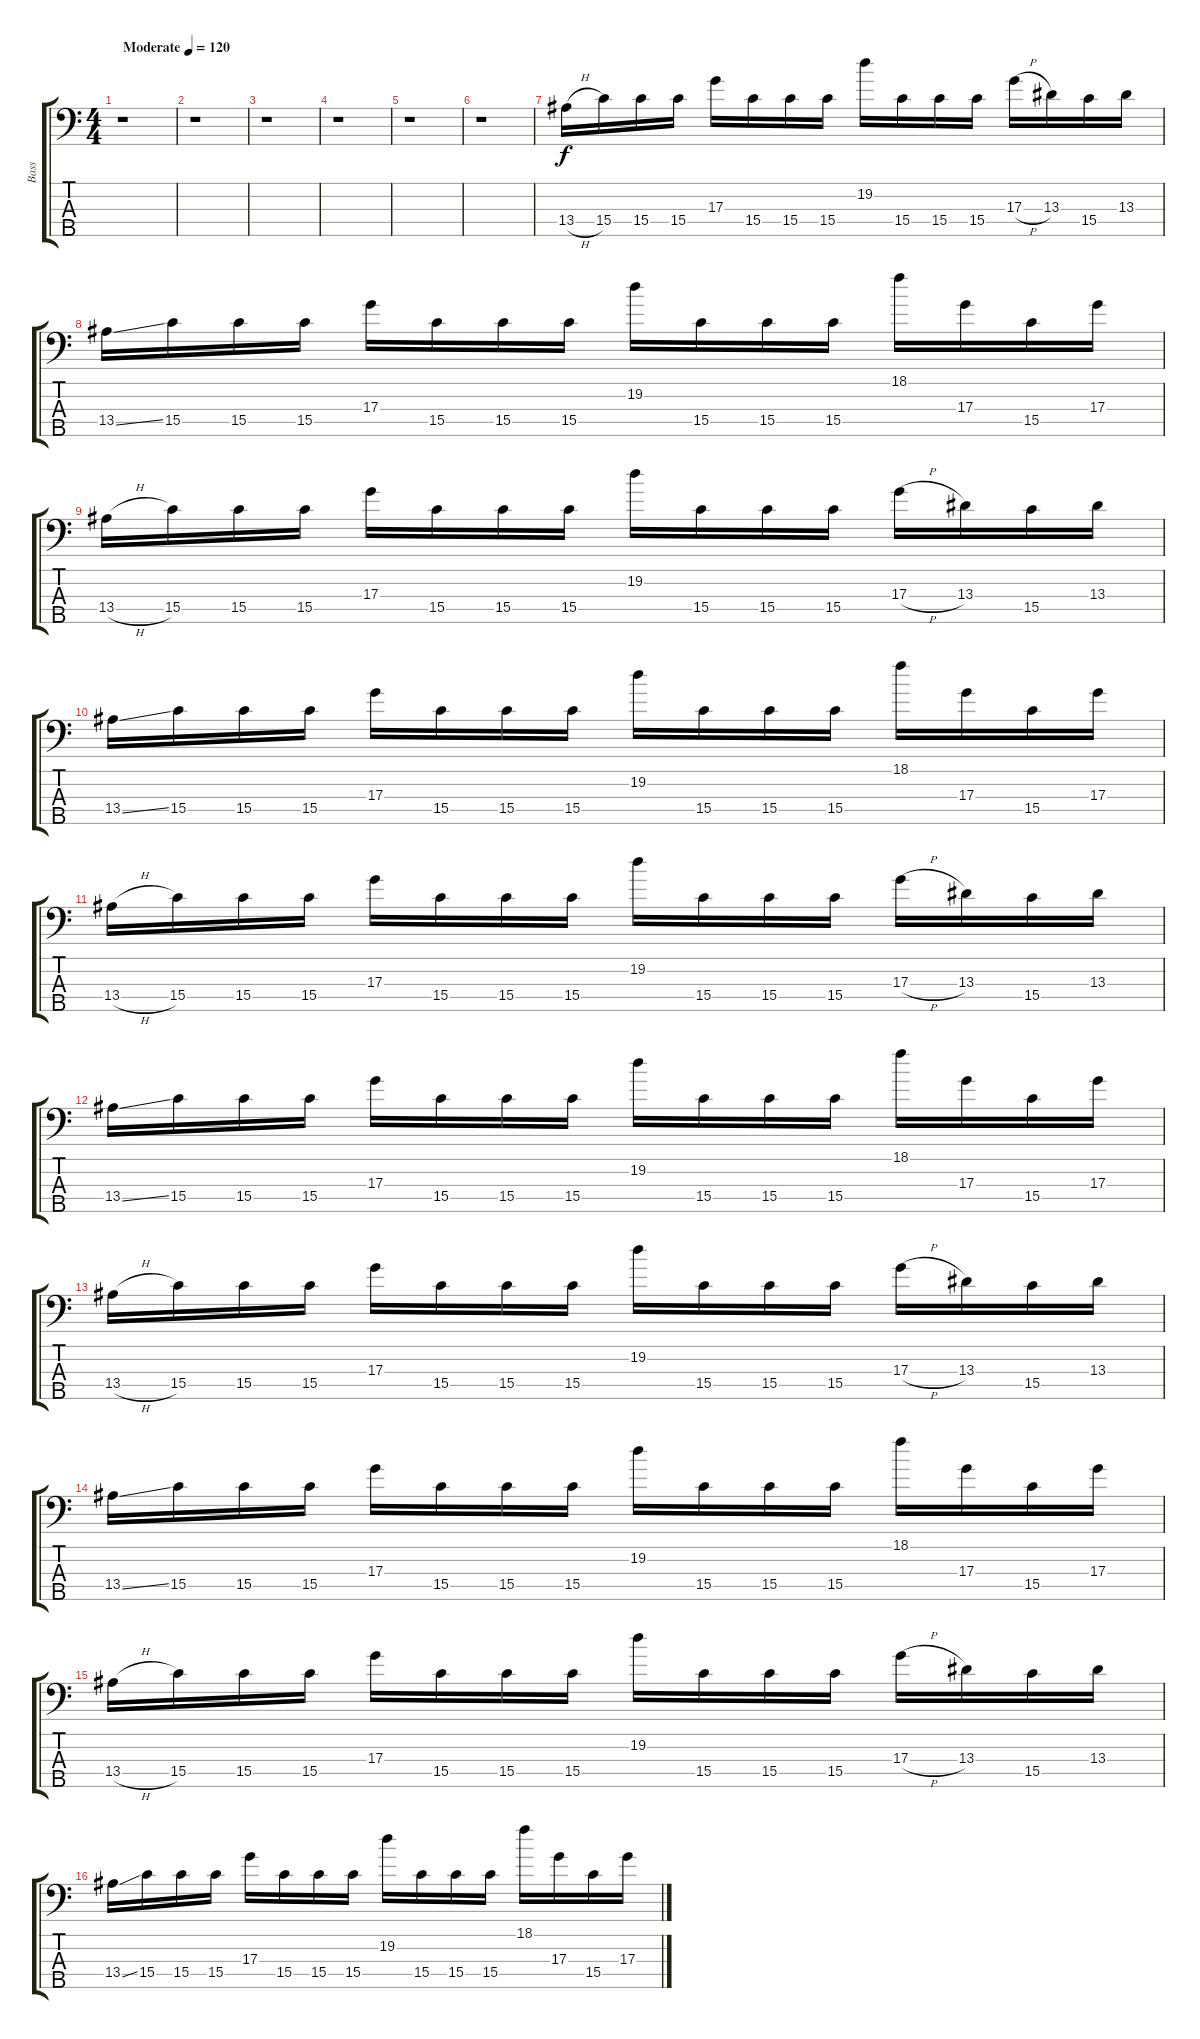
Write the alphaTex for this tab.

\track ("Bass" "Bass") {instrument electricbassfinger}
\staff {score tabs}
\tuning (B2 G2 D2 A1 E1) {hide}
\ts (4 4)
\tempo (120 "Moderate")
\clef f4
\ks c
r.1{dy f instrument electricbassfinger} |
r.1 |
r.1 |
r.1 |
r.1 |
r.1 |
13.4{h}.16 15.4.16 15.4.16 15.4.16 17.3.16 15.4.16 15.4.16 15.4.16 19.2.16 15.4.16 15.4.16 15.4.16 17.3{h}.16 13.3.16 15.4.16 13.3.16 |
13.4{ss}.16 15.4.16 15.4.16 15.4.16 17.3.16 15.4.16 15.4.16 15.4.16 19.2.16 15.4.16 15.4.16 15.4.16 18.1.16 17.3.16 15.4.16 17.3.16 |
13.4{h}.16 15.4.16 15.4.16 15.4.16 17.3.16 15.4.16 15.4.16 15.4.16 19.2.16 15.4.16 15.4.16 15.4.16 17.3{h}.16 13.3.16 15.4.16 13.3.16 |
13.4{ss}.16 15.4.16 15.4.16 15.4.16 17.3.16 15.4.16 15.4.16 15.4.16 19.2.16 15.4.16 15.4.16 15.4.16 18.1.16 17.3.16 15.4.16 17.3.16 |
13.4{h}.16 15.4.16 15.4.16 15.4.16 17.3.16 15.4.16 15.4.16 15.4.16 19.2.16 15.4.16 15.4.16 15.4.16 17.3{h}.16 13.3.16 15.4.16 13.3.16 |
13.4{ss}.16 15.4.16 15.4.16 15.4.16 17.3.16 15.4.16 15.4.16 15.4.16 19.2.16 15.4.16 15.4.16 15.4.16 18.1.16 17.3.16 15.4.16 17.3.16 |
13.4{h}.16 15.4.16 15.4.16 15.4.16 17.3.16 15.4.16 15.4.16 15.4.16 19.2.16 15.4.16 15.4.16 15.4.16 17.3{h}.16 13.3.16 15.4.16 13.3.16 |
13.4{ss}.16 15.4.16 15.4.16 15.4.16 17.3.16 15.4.16 15.4.16 15.4.16 19.2.16 15.4.16 15.4.16 15.4.16 18.1.16 17.3.16 15.4.16 17.3.16 |
13.4{h}.16 15.4.16 15.4.16 15.4.16 17.3.16 15.4.16 15.4.16 15.4.16 19.2.16 15.4.16 15.4.16 15.4.16 17.3{h}.16 13.3.16 15.4.16 13.3.16 |
13.4{ss}.16 15.4.16 15.4.16 15.4.16 17.3.16 15.4.16 15.4.16 15.4.16 19.2.16 15.4.16 15.4.16 15.4.16 18.1.16 17.3.16 15.4.16 17.3.16
